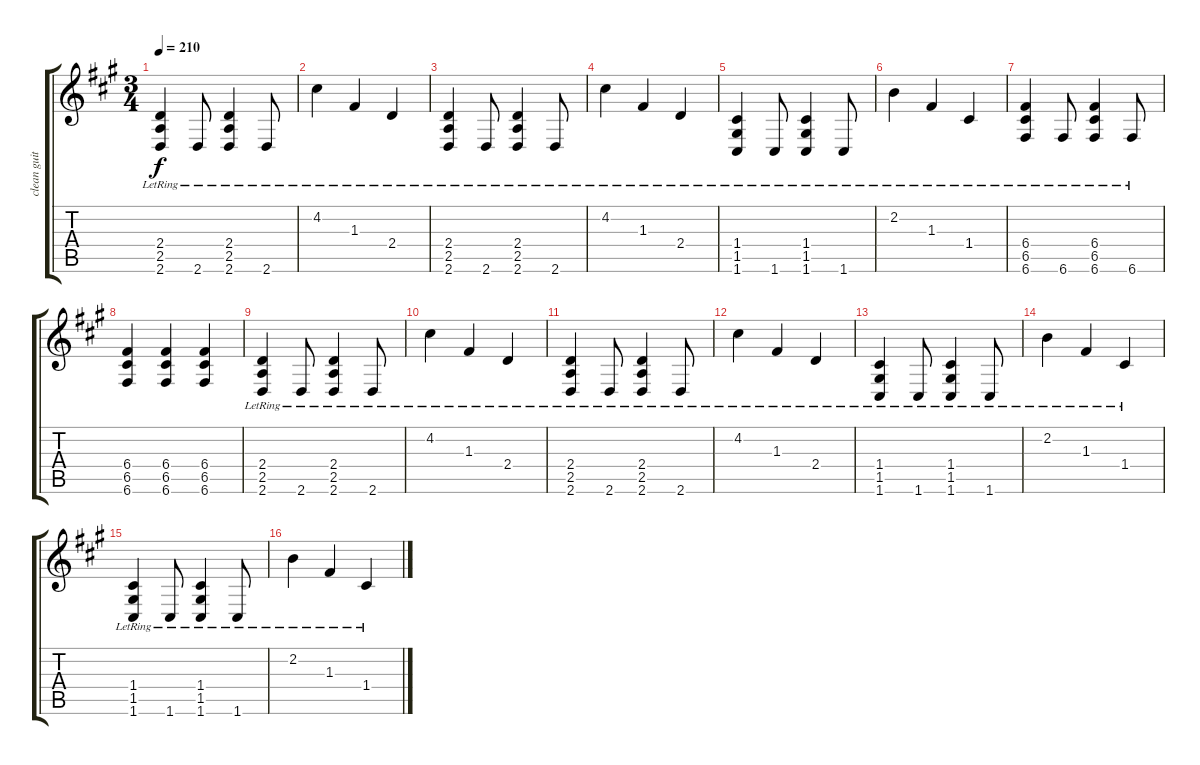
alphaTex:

\track ("clean guitar 2" "clean guit") {instrument acousticguitarnylon}
\staff {score tabs}
\tuning (D4 A3 F3 C3 G2 C2) {hide}
\ts (3 4)
\tempo 210
\clef g2
\ks a
(2.4{lr} 2.5{lr} 2.6{lr}).4{dy f} 2.6{lr}.8 (2.4 2.5{lr} 2.6).4 2.6{lr}.8 |
4.2{lr}.4 1.3{lr}.4 2.4{lr}.4 |
(2.4{lr} 2.5{lr} 2.6{lr}).4 2.6{lr}.8 (2.4 2.5{lr} 2.6).4 2.6{lr}.8 |
4.2{lr}.4 1.3{lr}.4 2.4{lr}.4 |
(1.4{lr} 1.5{lr} 1.6{lr}).4 1.6{lr}.8 (1.4{lr} 1.5{lr} 1.6{lr}).4 1.6{lr}.8 |
2.2{lr}.4 1.3{lr}.4 1.4{lr}.4 |
(6.4{lr} 6.5{lr} 6.6{lr}).4 6.6{lr}.8 (6.4{lr} 6.5{lr} 6.6{lr}).4 6.6{lr}.8 |
(6.4 6.5 6.6).4 (6.4 6.5 6.6).4 (6.4 6.5 6.6).4 |
(2.4{lr} 2.5{lr} 2.6{lr}).4 2.6{lr}.8 (2.4{lr} 2.5{lr} 2.6{lr}).4 2.6{lr}.8 |
4.2{lr}.4 1.3{lr}.4 2.4{lr}.4 |
(2.4{lr} 2.5{lr} 2.6{lr}).4 2.6{lr}.8 (2.4 2.5{lr} 2.6).4 2.6{lr}.8 |
4.2{lr}.4 1.3{lr}.4 2.4{lr}.4 |
(1.4{lr} 1.5{lr} 1.6{lr}).4 1.6{lr}.8 (1.4{lr} 1.5{lr} 1.6{lr}).4 1.6{lr}.8 |
2.2{lr}.4 1.3{lr}.4 1.4{lr}.4 |
(1.4{lr} 1.5{lr} 1.6{lr}).4 1.6{lr}.8 (1.4{lr} 1.5{lr} 1.6{lr}).4 1.6{lr}.8 |
2.2{lr}.4 1.3{lr}.4 1.4{lr}.4
